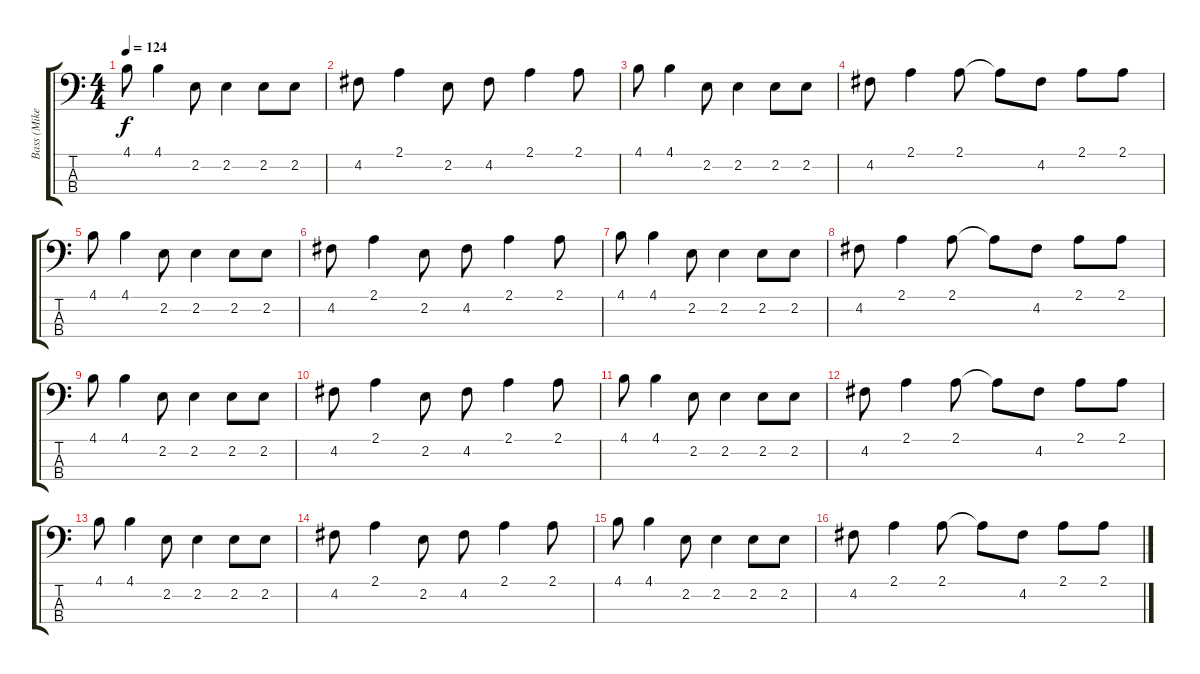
\track ("Bass (Mike Mills)" "Bass (Mike") {instrument electricbasspick}
\staff {score tabs}
\tuning (G2 D2 A1 E1) {hide}
\ts (4 4)
\tempo 124
\clef f4
\ks c
4.1.8{dy f} 4.1.4 2.2.8 2.2.4 2.2.8 2.2.8 |
4.2.8 2.1.4 2.2.8 4.2.8 2.1.4 2.1.8 |
4.1.8 4.1.4 2.2.8 2.2.4 2.2.8 2.2.8 |
4.2.8 2.1.4 2.1.8 2.1{t}.8 4.2.8 2.1.8 2.1.8 |
4.1.8 4.1.4 2.2.8 2.2.4 2.2.8 2.2.8 |
4.2.8 2.1.4 2.2.8 4.2.8 2.1.4 2.1.8 |
4.1.8 4.1.4 2.2.8 2.2.4 2.2.8 2.2.8 |
4.2.8 2.1.4 2.1.8 2.1{t}.8 4.2.8 2.1.8 2.1.8 |
4.1.8 4.1.4 2.2.8 2.2.4 2.2.8 2.2.8 |
4.2.8 2.1.4 2.2.8 4.2.8 2.1.4 2.1.8 |
4.1.8{volume 16} 4.1.4 2.2.8 2.2.4{volume 15} 2.2.8 2.2.8 |
4.2.8{volume 14} 2.1.4 2.1.8 2.1{t}.8{volume 13} 4.2.8 2.1.8 2.1.8 |
4.1.8{volume 12} 4.1.4 2.2.8 2.2.4{volume 11} 2.2.8 2.2.8 |
4.2.8{volume 10} 2.1.4 2.2.8 4.2.8{volume 9} 2.1.4 2.1.8 |
4.1.8{volume 8} 4.1.4 2.2.8 2.2.4{volume 7} 2.2.8 2.2.8 |
4.2.8{volume 6} 2.1.4 2.1.8 2.1{t}.8{volume 5} 4.2.8 2.1.8 2.1.8
